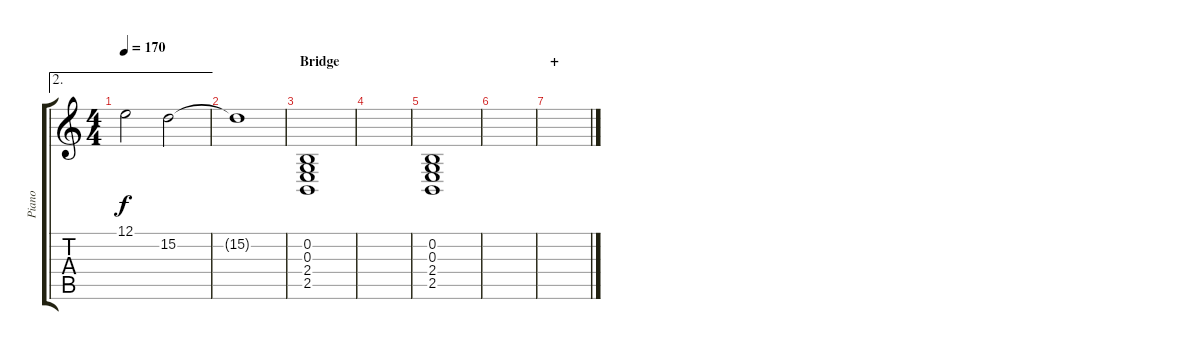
\track ("Piano" "Piano") {instrument acousticgrandpiano}
\staff {score tabs}
\tuning (E4 B3 G3 D3 A2 E2) {hide}
\ae 2
\ts (4 4)
\tempo 170
\clef g2
\ks c
12.1.2{dy f} 15.2.2 |
15.2{t}.1 |
\section ("" "Bridge")
(0.2 0.3 2.4 2.5).1 |
|
(0.2 0.3 2.4 2.5).1 |
|
\section ("" "+")
